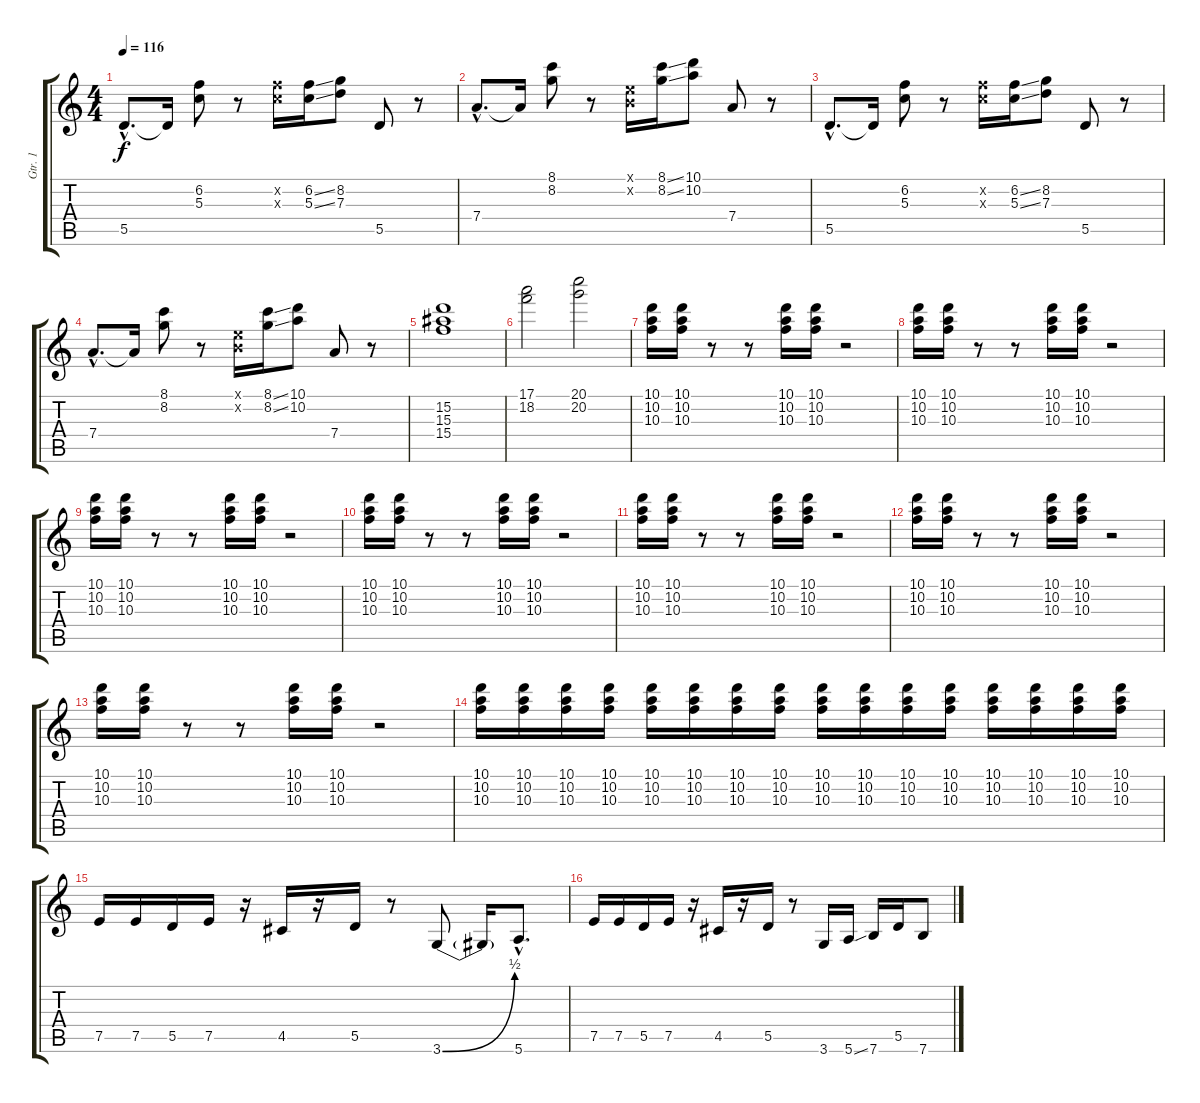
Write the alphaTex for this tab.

\track ("Gtr. 1" "Gtr. 1") {instrument distortionguitar}
\staff {score tabs}
\tuning (E4 B3 G3 D3 A2 E2) {hide}
\ts (4 4)
\tempo 116
\clef g2
\ks c
5.5{hac}.8{d dy f} 5.5{t}.16 (6.2 5.3).8 r.8 (6.2{x} 5.3{x}).16 (6.2{ss} 5.3{ss}).16 (8.2 7.3).8 5.5.8 r.8 |
7.4{hac}.8{d} 7.4{t}.16 (8.1 8.2).8 r.8 (0.1{x} 0.2{x}).16 (8.1{ss} 8.2{ss}).16 (10.1 10.2).8 7.4.8 r.8 |
5.5{hac}.8{d} 5.5{t}.16 (6.2 5.3).8 r.8 (6.2{x} 5.3{x}).16 (6.2{ss} 5.3{ss}).16 (8.2 7.3).8 5.5.8 r.8 |
7.4{hac}.8{d} 7.4{t}.16 (8.1 8.2).8 r.8 (0.1{x} 0.2{x}).16 (8.1{ss} 8.2{ss}).16 (10.1 10.2).8 7.4.8 r.8 |
(15.2 15.3 15.4).1 |
(17.1 18.2).2 (20.1 20.2).2 |
(10.1 10.2 10.3).16 (10.1 10.2 10.3).16 r.8 r.8 (10.1 10.2 10.3).16 (10.1 10.2 10.3).16 r.2 |
(10.1 10.2 10.3).16 (10.1 10.2 10.3).16 r.8 r.8 (10.1 10.2 10.3).16 (10.1 10.2 10.3).16 r.2 |
(10.1 10.2 10.3).16 (10.1 10.2 10.3).16 r.8 r.8 (10.1 10.2 10.3).16 (10.1 10.2 10.3).16 r.2 |
(10.1 10.2 10.3).16 (10.1 10.2 10.3).16 r.8 r.8 (10.1 10.2 10.3).16 (10.1 10.2 10.3).16 r.2 |
(10.1 10.2 10.3).16 (10.1 10.2 10.3).16 r.8 r.8 (10.1 10.2 10.3).16 (10.1 10.2 10.3).16 r.2 |
(10.1 10.2 10.3).16 (10.1 10.2 10.3).16 r.8 r.8 (10.1 10.2 10.3).16 (10.1 10.2 10.3).16 r.2 |
(10.1 10.2 10.3).16 (10.1 10.2 10.3).16 r.8 r.8 (10.1 10.2 10.3).16 (10.1 10.2 10.3).16 r.2 |
(10.1 10.2 10.3).16 (10.1 10.2 10.3).16 (10.1 10.2 10.3).16 (10.1 10.2 10.3).16 (10.1 10.2 10.3).16 (10.1 10.2 10.3).16 (10.1 10.2 10.3).16 (10.1 10.2 10.3).16 (10.1 10.2 10.3).16 (10.1 10.2 10.3).16 (10.1 10.2 10.3).16 (10.1 10.2 10.3).16 (10.1 10.2 10.3).16 (10.1 10.2 10.3).16 (10.1 10.2 10.3).16 (10.1 10.2 10.3).16 |
7.5.16 7.5.16 5.5.16 7.5.16 r.16 4.5.16 r.16 5.5.16 r.8 3.6{be (bend 0 0 60 2)}.8 3.6{t}.16 5.6{hac}.8{d} |
7.5.16 7.5.16 5.5.16 7.5.16 r.16 4.5.16 r.16 5.5.16 r.8 3.6.16 5.6{ss}.16 7.6.16 5.5.16 7.6.8
